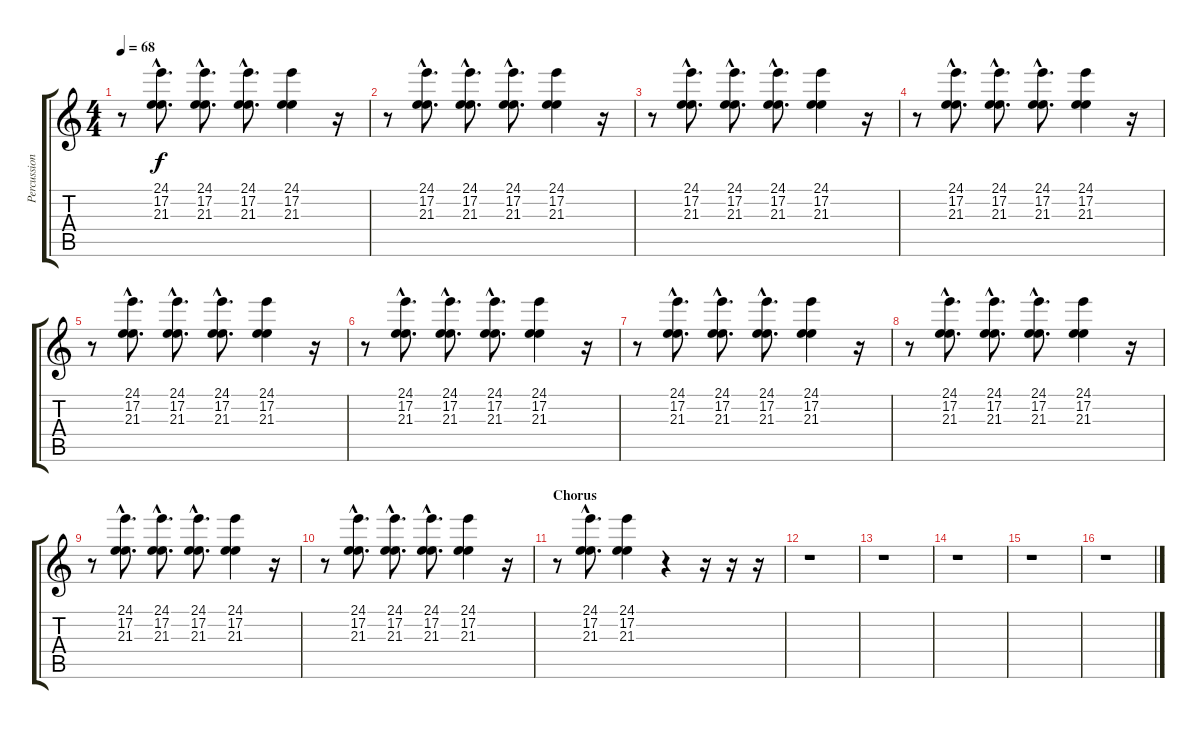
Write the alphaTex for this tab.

\track ("Percussion" "Percussion") {instrument marimba}
\staff {score tabs}
\tuning (E4 B3 G3 D3 A2 E2) {hide}
\ts (4 4)
\tempo 68
\clef g2
\ks c
r.8{dy f} (24.1{hac} 17.2{hac} 21.3{hac}).8{d} (24.1{hac} 17.2{hac} 21.3{hac}).8{d} (24.1{hac} 17.2{hac} 21.3{hac}).8{d} (24.1 17.2 21.3).4 r.16 |
r.8 (24.1{hac} 17.2{hac} 21.3{hac}).8{d} (24.1{hac} 17.2{hac} 21.3{hac}).8{d} (24.1{hac} 17.2{hac} 21.3{hac}).8{d} (24.1 17.2 21.3).4 r.16 |
r.8 (24.1{hac} 17.2{hac} 21.3{hac}).8{d} (24.1{hac} 17.2{hac} 21.3{hac}).8{d} (24.1{hac} 17.2{hac} 21.3{hac}).8{d} (24.1 17.2 21.3).4 r.16 |
r.8 (24.1{hac} 17.2{hac} 21.3{hac}).8{d} (24.1{hac} 17.2{hac} 21.3{hac}).8{d} (24.1{hac} 17.2{hac} 21.3{hac}).8{d} (24.1 17.2 21.3).4 r.16 |
r.8 (24.1{hac} 17.2{hac} 21.3{hac}).8{d} (24.1{hac} 17.2{hac} 21.3{hac}).8{d} (24.1{hac} 17.2{hac} 21.3{hac}).8{d} (24.1 17.2 21.3).4 r.16 |
r.8 (24.1{hac} 17.2{hac} 21.3{hac}).8{d} (24.1{hac} 17.2{hac} 21.3{hac}).8{d} (24.1{hac} 17.2{hac} 21.3{hac}).8{d} (24.1 17.2 21.3).4 r.16 |
r.8 (24.1{hac} 17.2{hac} 21.3{hac}).8{d} (24.1{hac} 17.2{hac} 21.3{hac}).8{d} (24.1{hac} 17.2{hac} 21.3{hac}).8{d} (24.1 17.2 21.3).4 r.16 |
r.8 (24.1{hac} 17.2{hac} 21.3{hac}).8{d} (24.1{hac} 17.2{hac} 21.3{hac}).8{d} (24.1{hac} 17.2{hac} 21.3{hac}).8{d} (24.1 17.2 21.3).4 r.16 |
r.8 (24.1{hac} 17.2{hac} 21.3{hac}).8{d} (24.1{hac} 17.2{hac} 21.3{hac}).8{d} (24.1{hac} 17.2{hac} 21.3{hac}).8{d} (24.1 17.2 21.3).4 r.16 |
r.8 (24.1{hac} 17.2{hac} 21.3{hac}).8{d} (24.1{hac} 17.2{hac} 21.3{hac}).8{d} (24.1{hac} 17.2{hac} 21.3{hac}).8{d} (24.1 17.2 21.3).4 r.16 |
\section ("" "Chorus")
r.8 (24.1{hac} 17.2{hac} 21.3{hac}).8{d} (24.1 17.2 21.3).4 r.4 r.16 r.16 r.16 |
r.1 |
r.1 |
r.1 |
r.1 |
r.1
